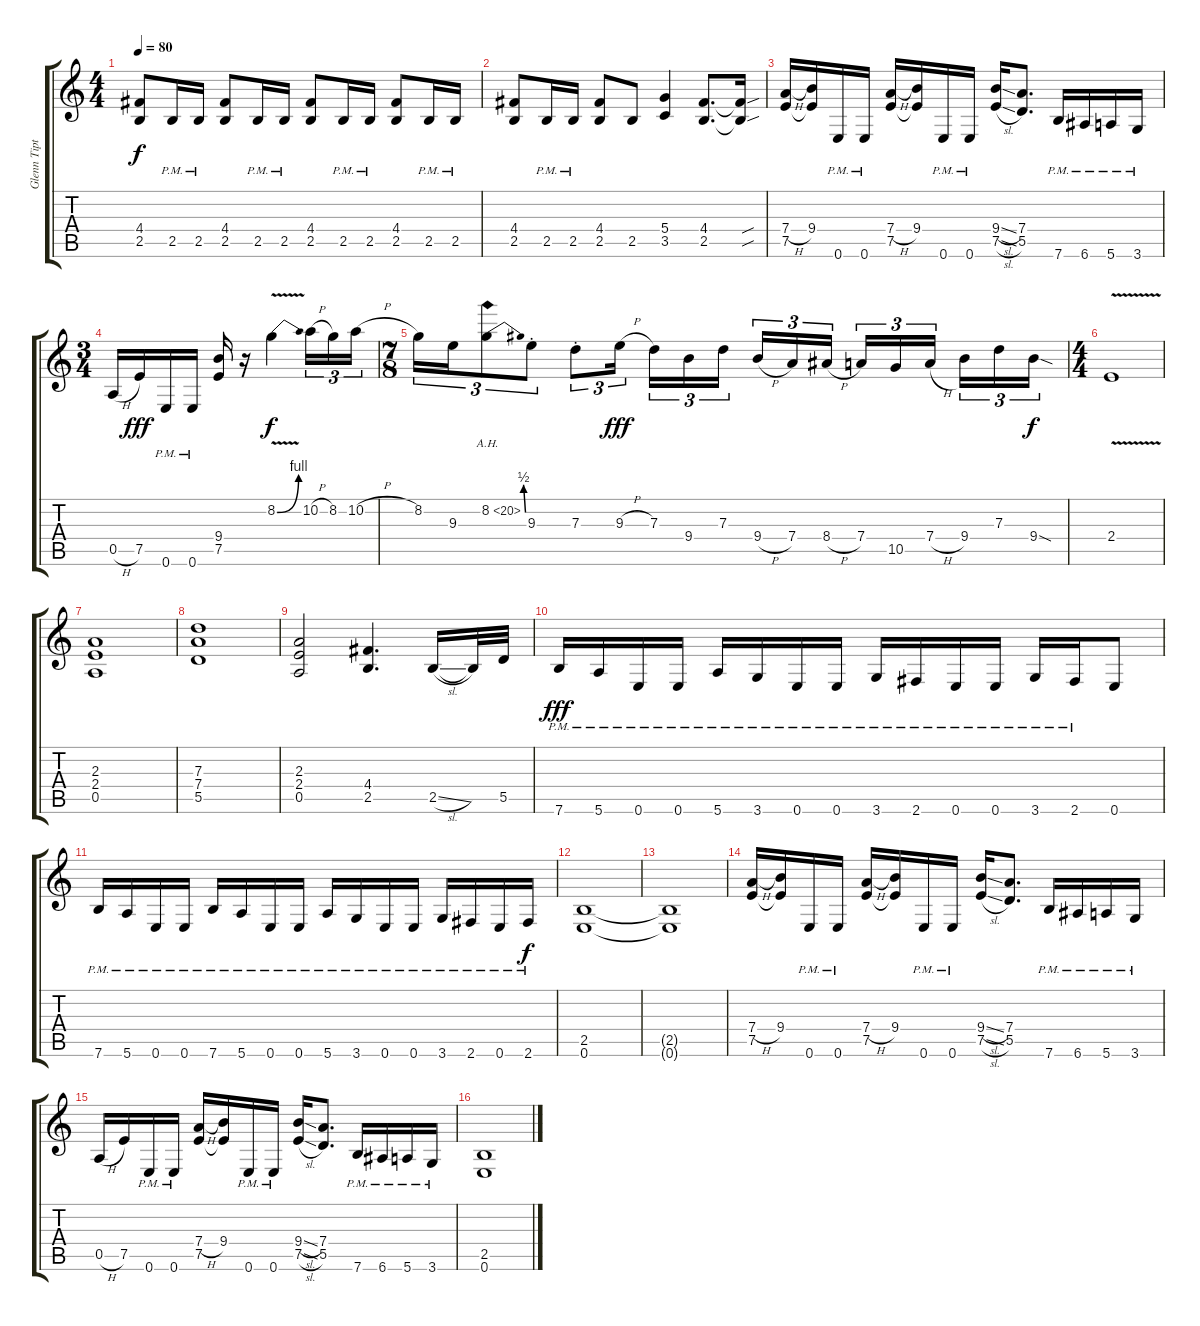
\track ("Glenn Tipton" "Glenn Tipt") {instrument distortionguitar}
\staff {score tabs}
\tuning (E4 B3 G3 D3 A2 E2) {hide}
\ts (4 4)
\tempo 80
\clef g2
\ks c
(4.4 2.5).8{dy f} 2.5{pm}.16 2.5{pm}.16 (4.4 2.5).8 2.5{pm}.16 2.5{pm}.16 (4.4 2.5).8 2.5{pm}.16 2.5{pm}.16 (4.4 2.5).8 2.5{pm}.16 2.5{pm}.16 |
(4.4 2.5).8 2.5{pm}.16 2.5{pm}.16 (4.4 2.5).8 2.5.8 (5.4 3.5).4 (4.4 2.5).8{d} (4.4{sou t} 2.5{sou t}).16 |
(7.4{h} 7.5).16 (9.4 7.5{t}).16 0.6{pm}.16 0.6{pm}.16 (7.4{h} 7.5).16 (9.4 7.5{t}).16 0.6{pm}.16 0.6{pm}.16 (9.4{sl} 7.5{sl}).16 (7.4 5.5).8{d} 7.6{pm}.16 6.6{pm}.16 5.6{pm}.16 3.6{pm}.16 |
\ts (3 4)
0.5{h}.16 7.5.16{dy fff} 0.6{pm}.16 0.6{pm}.16 (9.4 7.5).16 r.16 8.2{be (bend 0 0 60 4) v}.4{dy f volume 15} 10.2{h}.16{tu (3 2)} 8.2.16{tu (3 2)} 10.2{h}.16{tu (3 2)} |
\ts (7 8)
8.2.16{tu (3 2)} 9.3.16{tu (3 2)} 8.2{be (bend 0 0 60 2) ah 12}.8{tu (3 2)} 9.3{st}.8{tu (3 2)} 7.3{st}.8{tu (3 2)} 9.3{h}.16{tu (3 2) dy fff} 7.3.16{tu (3 2)} 9.4.16{tu (3 2)} 7.3.16{tu (3 2)} 9.4{h}.16{tu (3 2)} 7.4.16{tu (3 2)} 8.4{h}.16{tu (3 2)} 7.4.16{tu (3 2)} 10.5.16{tu (3 2)} 7.4{h}.16{tu (3 2)} 9.4.16{tu (3 2)} 7.3.16{tu (3 2)} 9.4{sod}.16{tu (3 2) dy f} |
\ts (4 4)
2.4{v}.1{volume 14} |
(2.3 2.4 0.5).1 |
(7.3 7.4 5.5).1 |
(2.3 2.4 0.5).2 (4.4 2.5).4{d} 2.5{sl}.16 2.5{t}.32 5.5.32 |
7.6{pm}.16{dy fff} 5.6{pm}.16 0.6{pm}.16 0.6{pm}.16 5.6{pm}.16 3.6{pm}.16 0.6{pm}.16 0.6{pm}.16 3.6{pm}.16 2.6{pm}.16 0.6{pm}.16 0.6{pm}.16 3.6{pm}.16 2.6{pm}.16 0.6.8 |
7.6{pm}.16 5.6{pm}.16 0.6{pm}.16 0.6{pm}.16 7.6{pm}.16 5.6{pm}.16 0.6{pm}.16 0.6{pm}.16 5.6{pm}.16 3.6{pm}.16 0.6{pm}.16 0.6{pm}.16 3.6{pm}.16 2.6{pm}.16 0.6{pm}.16 2.6{pm}.16{dy f} |
(2.5 0.6).1 |
(2.5{t} 0.6{t}).1 |
(7.4{h} 7.5).16 (9.4 7.5{t}).16 0.6{pm}.16 0.6{pm}.16 (7.4{h} 7.5).16 (9.4 7.5{t}).16 0.6{pm}.16 0.6{pm}.16 (9.4{sl} 7.5{sl}).16 (7.4 5.5).8{d} 7.6{pm}.16 6.6{pm}.16 5.6{pm}.16 3.6{pm}.16 |
0.5{h}.16 7.5.16 0.6{pm}.16 0.6{pm}.16 (7.4{h} 7.5).16 (9.4 7.5{t}).16 0.6{pm}.16 0.6{pm}.16 (9.4{sl} 7.5{sl}).16 (7.4 5.5).8{d} 7.6{pm}.16 6.6{pm}.16 5.6{pm}.16 3.6{pm}.16 |
(2.5 0.6).1
